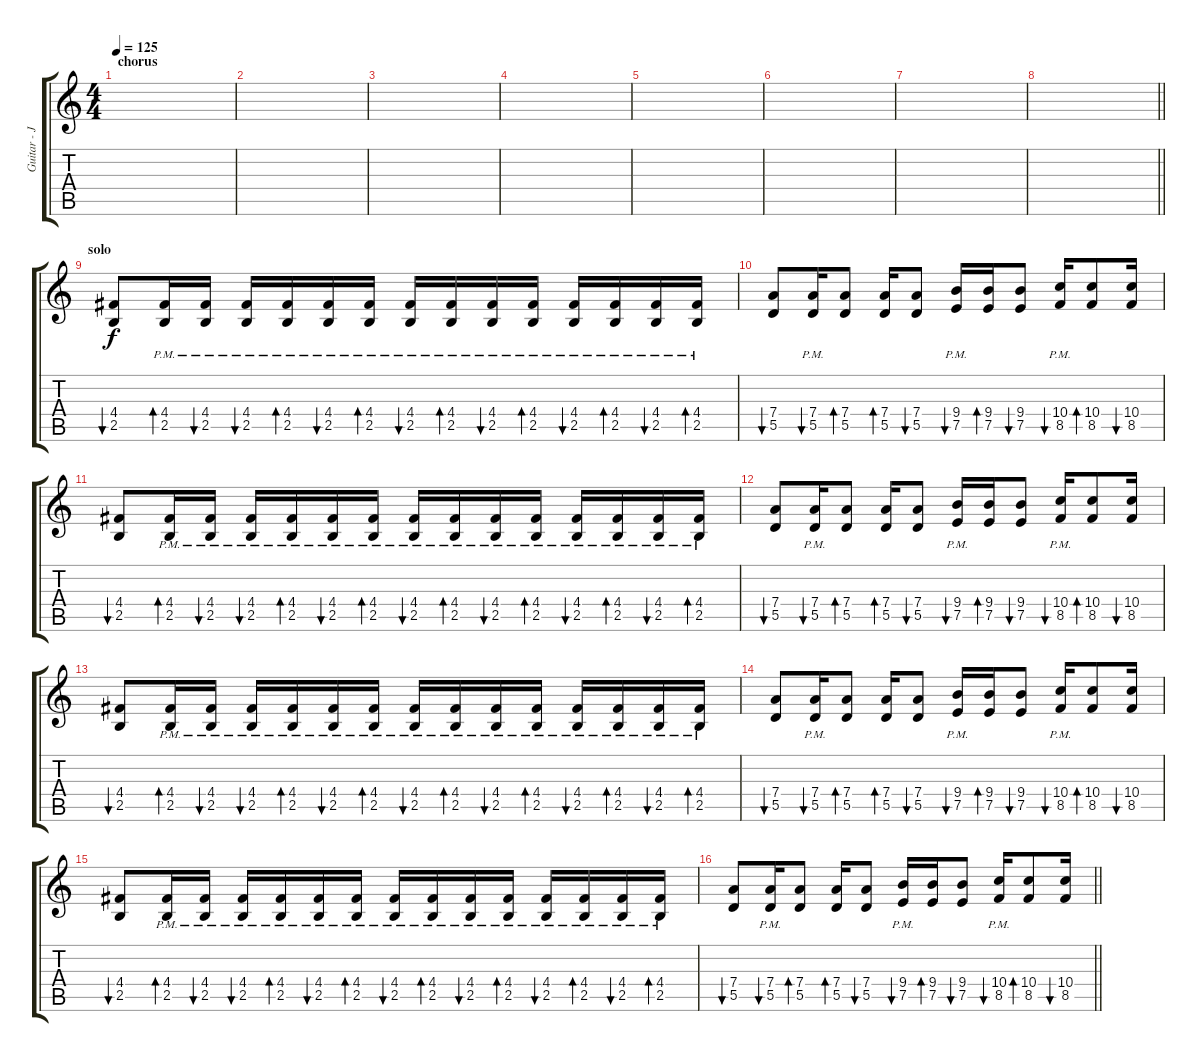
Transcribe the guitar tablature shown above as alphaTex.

\track ("Guitar - Jamie Buchan" "Guitar - J") {instrument overdrivenguitar}
\staff {score tabs}
\tuning (E4 B3 G3 D3 A2 E2) {hide}
\ts (4 4)
\section ("" "chorus")
\tempo 125
\clef g2
\ks c
|
|
|
|
|
|
|
\barLineRight lightlight
|
\section ("" "solo")
(4.4 2.5).8{bu 60} (4.4{pm} 2.5{pm}).16{bd 60} (4.4{pm} 2.5{pm}).16{bu 60} (4.4{pm} 2.5{pm}).16{bu 60} (4.4{pm} 2.5{pm}).16{bd 60} (4.4{pm} 2.5{pm}).16{bu 60} (4.4{pm} 2.5{pm}).16{bd 60} (4.4{pm} 2.5{pm}).16{bu 60} (4.4{pm} 2.5{pm}).16{bd 60} (4.4{pm} 2.5{pm}).16{bu 60} (4.4{pm} 2.5{pm}).16{bd 60} (4.4{pm} 2.5{pm}).16{bu 60} (4.4{pm} 2.5{pm}).16{bd 60} (4.4{pm} 2.5{pm}).16{bu 60} (4.4{pm} 2.5{pm}).16{bd 60} |
(7.4 5.5).8{bu 60} (7.4{pm} 5.5{pm}).16{bu 60} (7.4 5.5).8{bd 60} (7.4 5.5).16{bd 60} (7.4 5.5).8{bu 60} (9.4{pm} 7.5{pm}).16{bu 60} (9.4 7.5).16{bd 60} (9.4 7.5).8{bu 60} (10.4{pm} 8.5{pm}).16{bu 60} (10.4 8.5).8{bd 60} (10.4 8.5).16{bu 60} |
(4.4 2.5).8{bu 60} (4.4{pm} 2.5{pm}).16{bd 60} (4.4{pm} 2.5{pm}).16{bu 60} (4.4{pm} 2.5{pm}).16{bu 60} (4.4{pm} 2.5{pm}).16{bd 60} (4.4{pm} 2.5{pm}).16{bu 60} (4.4{pm} 2.5{pm}).16{bd 60} (4.4{pm} 2.5{pm}).16{bu 60} (4.4{pm} 2.5{pm}).16{bd 60} (4.4{pm} 2.5{pm}).16{bu 60} (4.4{pm} 2.5{pm}).16{bd 60} (4.4{pm} 2.5{pm}).16{bu 60} (4.4{pm} 2.5{pm}).16{bd 60} (4.4{pm} 2.5{pm}).16{bu 60} (4.4{pm} 2.5{pm}).16{bd 60} |
(7.4 5.5).8{bu 60} (7.4{pm} 5.5{pm}).16{bu 60} (7.4 5.5).8{bd 60} (7.4 5.5).16{bd 60} (7.4 5.5).8{bu 60} (9.4{pm} 7.5{pm}).16{bu 60} (9.4 7.5).16{bd 60} (9.4 7.5).8{bu 60} (10.4{pm} 8.5{pm}).16{bu 60} (10.4 8.5).8{bd 60} (10.4 8.5).16{bu 60} |
(4.4 2.5).8{bu 60} (4.4{pm} 2.5{pm}).16{bd 60} (4.4{pm} 2.5{pm}).16{bu 60} (4.4{pm} 2.5{pm}).16{bu 60} (4.4{pm} 2.5{pm}).16{bd 60} (4.4{pm} 2.5{pm}).16{bu 60} (4.4{pm} 2.5{pm}).16{bd 60} (4.4{pm} 2.5{pm}).16{bu 60} (4.4{pm} 2.5{pm}).16{bd 60} (4.4{pm} 2.5{pm}).16{bu 60} (4.4{pm} 2.5{pm}).16{bd 60} (4.4{pm} 2.5{pm}).16{bu 60} (4.4{pm} 2.5{pm}).16{bd 60} (4.4{pm} 2.5{pm}).16{bu 60} (4.4{pm} 2.5{pm}).16{bd 60} |
(7.4 5.5).8{bu 60} (7.4{pm} 5.5{pm}).16{bu 60} (7.4 5.5).8{bd 60} (7.4 5.5).16{bd 60} (7.4 5.5).8{bu 60} (9.4{pm} 7.5{pm}).16{bu 60} (9.4 7.5).16{bd 60} (9.4 7.5).8{bu 60} (10.4{pm} 8.5{pm}).16{bu 60} (10.4 8.5).8{bd 60} (10.4 8.5).16{bu 60} |
(4.4 2.5).8{bu 60} (4.4{pm} 2.5{pm}).16{bd 60} (4.4{pm} 2.5{pm}).16{bu 60} (4.4{pm} 2.5{pm}).16{bu 60} (4.4{pm} 2.5{pm}).16{bd 60} (4.4{pm} 2.5{pm}).16{bu 60} (4.4{pm} 2.5{pm}).16{bd 60} (4.4{pm} 2.5{pm}).16{bu 60} (4.4{pm} 2.5{pm}).16{bd 60} (4.4{pm} 2.5{pm}).16{bu 60} (4.4{pm} 2.5{pm}).16{bd 60} (4.4{pm} 2.5{pm}).16{bu 60} (4.4{pm} 2.5{pm}).16{bd 60} (4.4{pm} 2.5{pm}).16{bu 60} (4.4{pm} 2.5{pm}).16{bd 60} |
\barLineRight lightlight
(7.4 5.5).8{bu 60} (7.4{pm} 5.5{pm}).16{bu 60} (7.4 5.5).8{bd 60} (7.4 5.5).16{bd 60} (7.4 5.5).8{bu 60} (9.4{pm} 7.5{pm}).16{bu 60} (9.4 7.5).16{bd 60} (9.4 7.5).8{bu 60} (10.4{pm} 8.5{pm}).16{bu 60} (10.4 8.5).8{bd 60} (10.4 8.5).16{bu 60}
